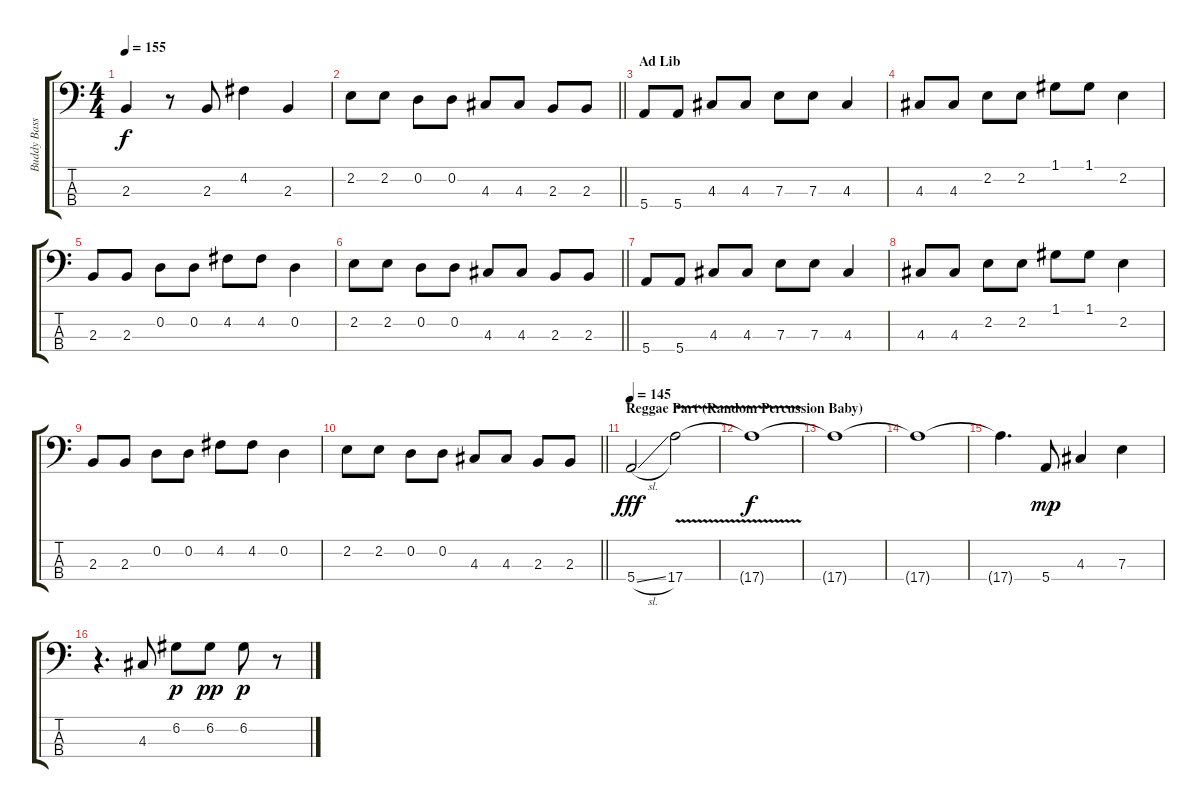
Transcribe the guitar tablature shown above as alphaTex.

\track ("Buddy Bass" "Buddy Bass") {instrument electricbassfinger}
\staff {score tabs}
\tuning (G2 D2 A1 E1) {hide}
\ts (4 4)
\tempo 155
\clef f4
\ks c
2.3.4{dy f} r.8 2.3.8 4.2.4 2.3.4 |
\barLineRight lightlight
2.2.8 2.2.8 0.2.8 0.2.8 4.3.8 4.3.8 2.3.8 2.3.8 |
\section ("" "Ad Lib")
5.4.8 5.4.8 4.3.8 4.3.8 7.3.8 7.3.8 4.3.4 |
4.3.8 4.3.8 2.2.8 2.2.8 1.1.8 1.1.8 2.2.4 |
2.3.8 2.3.8 0.2.8 0.2.8 4.2.8 4.2.8 0.2.4 |
\barLineRight lightlight
2.2.8 2.2.8 0.2.8 0.2.8 4.3.8 4.3.8 2.3.8 2.3.8 |
5.4.8 5.4.8 4.3.8 4.3.8 7.3.8 7.3.8 4.3.4 |
4.3.8 4.3.8 2.2.8 2.2.8 1.1.8 1.1.8 2.2.4 |
2.3.8 2.3.8 0.2.8 0.2.8 4.2.8 4.2.8 0.2.4 |
\barLineRight lightlight
2.2.8 2.2.8 0.2.8 0.2.8 4.3.8 4.3.8 2.3.8 2.3.8 |
\section ("" "Reggae Part (Random Percussion Baby)")
\tempo 145
5.4{sl}.2{dy fff} 17.4{v}.2 |
17.4{t}.1{dy f} |
17.4{t}.1 |
17.4{t}.1 |
17.4{t}.4{d} 5.4.8{dy mp} 4.3.4 7.3.4 |
r.4{d} 4.3.8 6.2.8{dy p} 6.2.8{dy pp} 6.2.8{dy p} r.8
